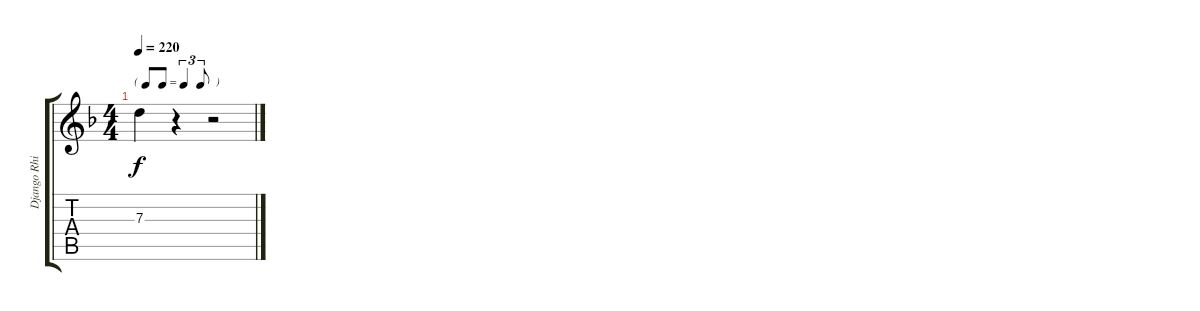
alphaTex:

\track ("Django Rhinehardt" "Django Rhi") {instrument electricguitarjazz}
\staff {score tabs}
\tuning (E4 B3 G3 D3 A2 E2) {hide}
\ts (4 4)
\tf triplet8th
\tempo 220
\clef g2
\ks f
7.3{t}.4{dy f} r.4 r.2
